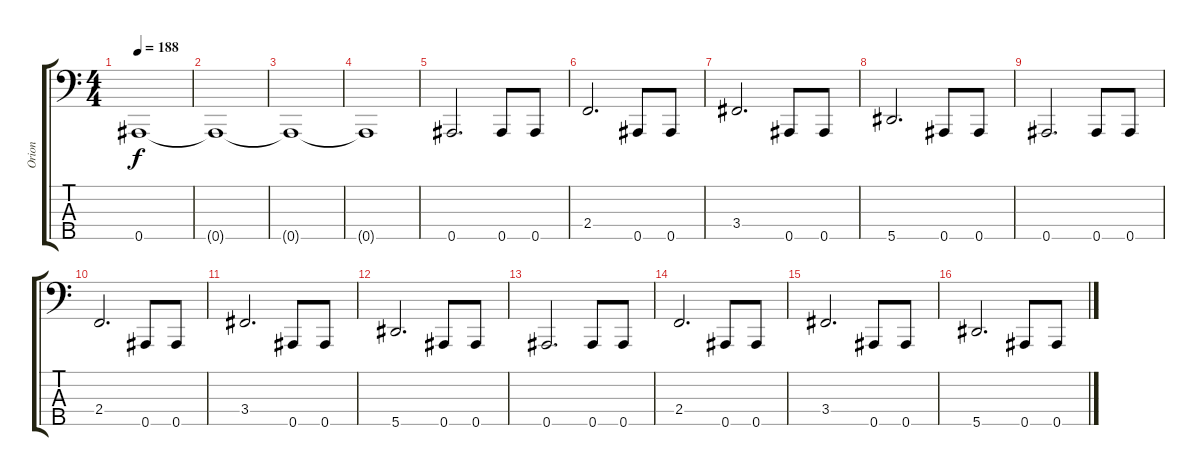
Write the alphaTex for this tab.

\track ("Orion" "Orion") {instrument electricbassfinger}
\staff {score tabs}
\tuning (Gb2 Db2 Ab1 Eb1 Bb0) {hide}
\ts (4 4)
\tempo 188
\clef f4
\ks c
0.5{t}.1{dy f} |
0.5{t}.1 |
0.5{t}.1 |
0.5{t}.1 |
0.5.2{d} 0.5.8 0.5.8 |
2.4.2{d} 0.5.8 0.5.8 |
3.4.2{d} 0.5.8 0.5.8 |
5.5.2{d} 0.5.8 0.5.8 |
0.5.2{d} 0.5.8 0.5.8 |
2.4.2{d} 0.5.8 0.5.8 |
3.4.2{d} 0.5.8 0.5.8 |
5.5.2{d} 0.5.8 0.5.8 |
0.5.2{d} 0.5.8 0.5.8 |
2.4.2{d} 0.5.8 0.5.8 |
3.4.2{d} 0.5.8 0.5.8 |
5.5.2{d} 0.5.8 0.5.8
